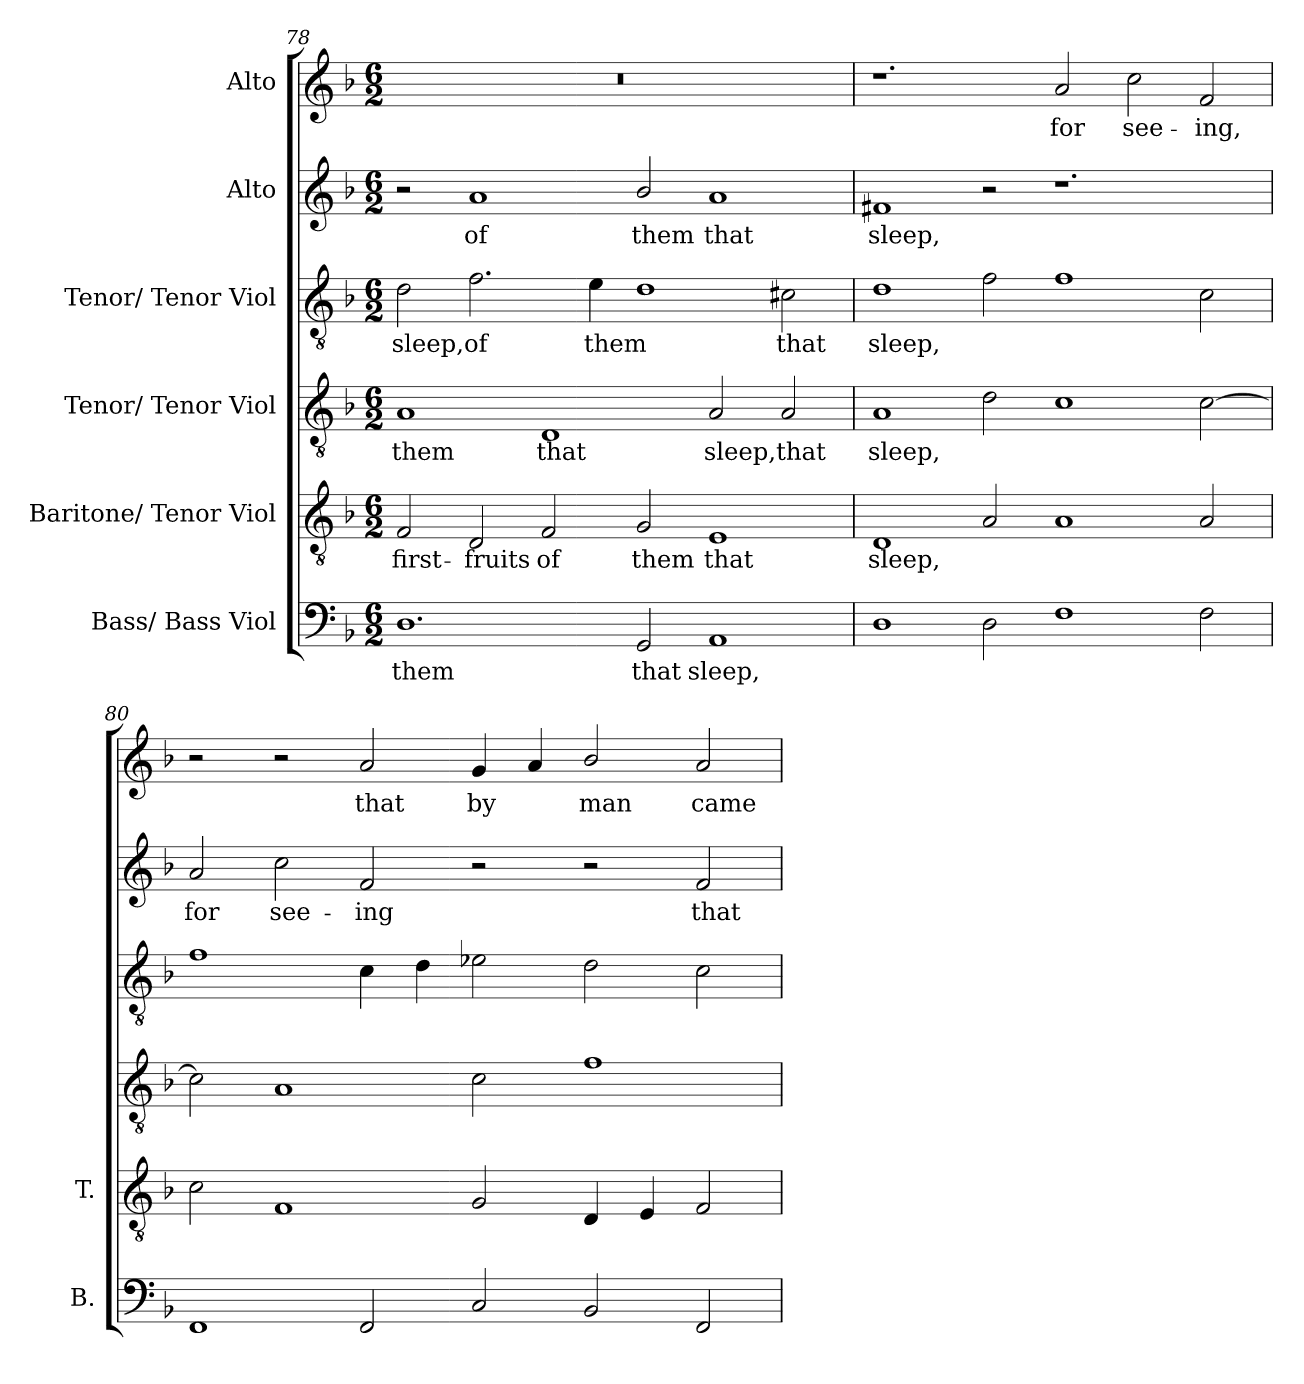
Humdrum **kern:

**kern	**text	**kern	**text	**kern	**text	**kern	**text	**kern	**text	**kern	**text
*part6	*part6	*part5	*part5	*part4	*part4	*part3	*part3	*part2	*part2	*part1	*part1
*staff6	*staff6	*staff5	*staff5	*staff4	*staff4	*staff3	*staff3	*staff2	*staff2	*staff1	*staff1
*I"Bass/ Bass Viol	*	*I"Baritone/ Tenor Viol	*	*I"Tenor/ Tenor Viol	*	*I"Tenor/ Tenor Viol	*	*I"Alto	*	*I"Alto	*
*I'B.	*	*I'T.	*	*	*	*	*	*	*	*	*
*clefF4	*	*clefGv2	*	*clefGv2	*	*clefGv2	*	*clefG2	*	*clefG2	*
*	*	*ITrd7c12	*	*ITrd7c12	*	*ITrd7c12	*	*	*	*	*
*k[b-]	*	*k[b-]	*	*k[b-]	*	*k[b-]	*	*k[b-]	*	*k[b-]	*
*F:	*	*F:	*	*F:	*	*F:	*	*F:	*	*F:	*
*M6/2	*	*M6/2	*	*M6/2	*	*M6/2	*	*M6/2	*	*M6/2	*
=78	=78	=78	=78	=78	=78	=78	=78	=78	=78	=78	=78
!	!LO:LY:b:color=#000000	!	!	!	!	!	!	!	!	!	!
!	!	!	!LO:LY:b:color=#000000	!	!	!	!	!	!	!	!
!	!	!	!	!	!LO:LY:b:color=#000000	!	!	!	!	!	!
!	!	!	!	!	!	!	!LO:LY:b:color=#000000	!	!	!LO:N:vis=1	!
1.Di	them	2FFi/	first-	1AAi	them	2Di\	sleep,	2r	.	0.r	.
!	!	!	!LO:LY:b:color=#000000	!	!	!	!	!	!	!	!
!	!	!	!	!	!	!	!LO:LY:b:color=#000000	!	!	!	!
!	!	!	!	!	!	!	!	!	!LO:LY:b:color=#000000	!	!
.	.	2DDi/	-fruits	.	.	2.Fi\	of	1ai	of	.	.
!	!	!	!LO:LY:b:color=#000000	!	!	!	!	!	!	!	!
!	!	!	!	!	!LO:LY:b:color=#000000	!	!	!	!	!	!
.	.	2FFi/	of	1DDi	that	.	.	.	.	.	.
!	!	!	!	!	!	!	!LO:LY:b:color=#000000	!	!	!	!
.	.	.	.	.	.	4Ei\	them	.	.	.	.
!	!LO:LY:b:color=#000000	!	!	!	!	!	!	!	!	!	!
!	!	!	!LO:LY:b:color=#000000	!	!	!	!	!	!	!	!
!	!	!	!	!	!	!	!	!	!LO:LY:b:color=#000000	!	!
2GGi/	that	2GGi/	them	.	.	1Di	.	2b-i/	them	.	.
!	!LO:LY:b:color=#000000	!	!	!	!	!	!	!	!	!	!
!	!	!	!LO:LY:b:color=#000000	!	!	!	!	!	!	!	!
!	!	!	!	!	!LO:LY:b:color=#000000	!	!	!	!	!	!
!	!	!	!	!	!	!	!	!	!LO:LY:b:color=#000000	!	!
1AAi	sleep,	1EEi	that	2AAi/	sleep,	.	.	1ai	that	.	.
!	!	!	!	!	!LO:LY:b:color=#000000	!	!	!	!	!	!
!	!	!	!	!	!	!	!LO:LY:b:color=#000000	!	!	!	!
.	.	.	.	2AAi/	that	2C#Xi\	that	.	.	.	.
=79	=79	=79	=79	=79	=79	=79	=79	=79	=79	=79	=79
!	!	!	!LO:LY:b:color=#000000	!	!	!	!	!	!	!	!
!	!	!	!	!	!LO:LY:b:color=#000000	!	!	!	!	!	!
!	!	!	!	!	!	!	!LO:LY:b:color=#000000	!	!	!	!
!	!	!	!	!	!	!	!	!	!LO:LY:b:color=#000000	!	!
1Di	.	1DDi	sleep,	1AAi	sleep,	1Di	sleep,	1f#Xi	sleep,	1.r	.
2Di\	.	2AAi/	.	2Di\	.	2Fi\	.	2r	.	.	.
!	!	!	!	!	!	!	!	!	!	!	!LO:LY:b:color=#000000
1Fi	.	1AAi	.	1Ci	.	1Fi	.	1.r	.	2ai/	for
!	!	!	!	!	!	!	!	!	!	!	!LO:LY:b:color=#000000
.	.	.	.	.	.	.	.	.	.	2cci\	see-
!	!	!	!	!	!	!	!	!	!	!	!LO:LY:b:color=#000000
2Fi\	.	2AAi/	.	[2Ci\	.	2Ci\	.	.	.	2fi/	-ing,
!!LO:LB:g=z
=80	=80	=80	=80	=80	=80	=80	=80	=80	=80	=80	=80
!	!	!	!	!	!	!	!	!	!LO:LY:b:color=#000000	!	!
1FFi	.	2Ci\	.	2Ci\]	.	1Fi	.	2ai/	for	2r	.
!	!	!	!	!	!	!	!	!	!LO:LY:b:color=#000000	!	!
.	.	1FFi	.	1AAi	.	.	.	2cci\	see-	2r	.
!	!	!	!	!	!	!	!	!	!LO:LY:b:color=#000000	!	!
!	!	!	!	!	!	!	!	!	!	!	!LO:LY:b:color=#000000
2FFi/	.	.	.	.	.	4Ci\	.	2fi/	-ing	2ai/	that
.	.	.	.	.	.	4Di\	.	.	.	.	.
!	!	!	!	!	!	!	!	!	!	!	!LO:LY:b:color=#000000
2Ci/	.	2GGi/	.	2Ci\	.	2E-Xi\	.	2r	.	4gi/	by
.	.	.	.	.	.	.	.	.	.	4ai/	.
!	!	!	!	!	!	!	!	!	!	!	!LO:LY:b:color=#000000
2BB-i/	.	4DDi/	.	1Fi	.	2Di\	.	2r	.	2b-i/	man
.	.	4EEi/	.	.	.	.	.	.	.	.	.
!	!	!	!	!	!	!	!	!	!LO:LY:b:color=#000000	!	!
!	!	!	!	!	!	!	!	!	!	!	!LO:LY:b:color=#000000
2FFi/	.	2FFi/	.	.	.	2Ci\	.	2fi/	that	2ai/	came
=	=	=	=	=	=	=	=	=	=	=	=
*-	*-	*-	*-	*-	*-	*-	*-	*-	*-	*-	*-
